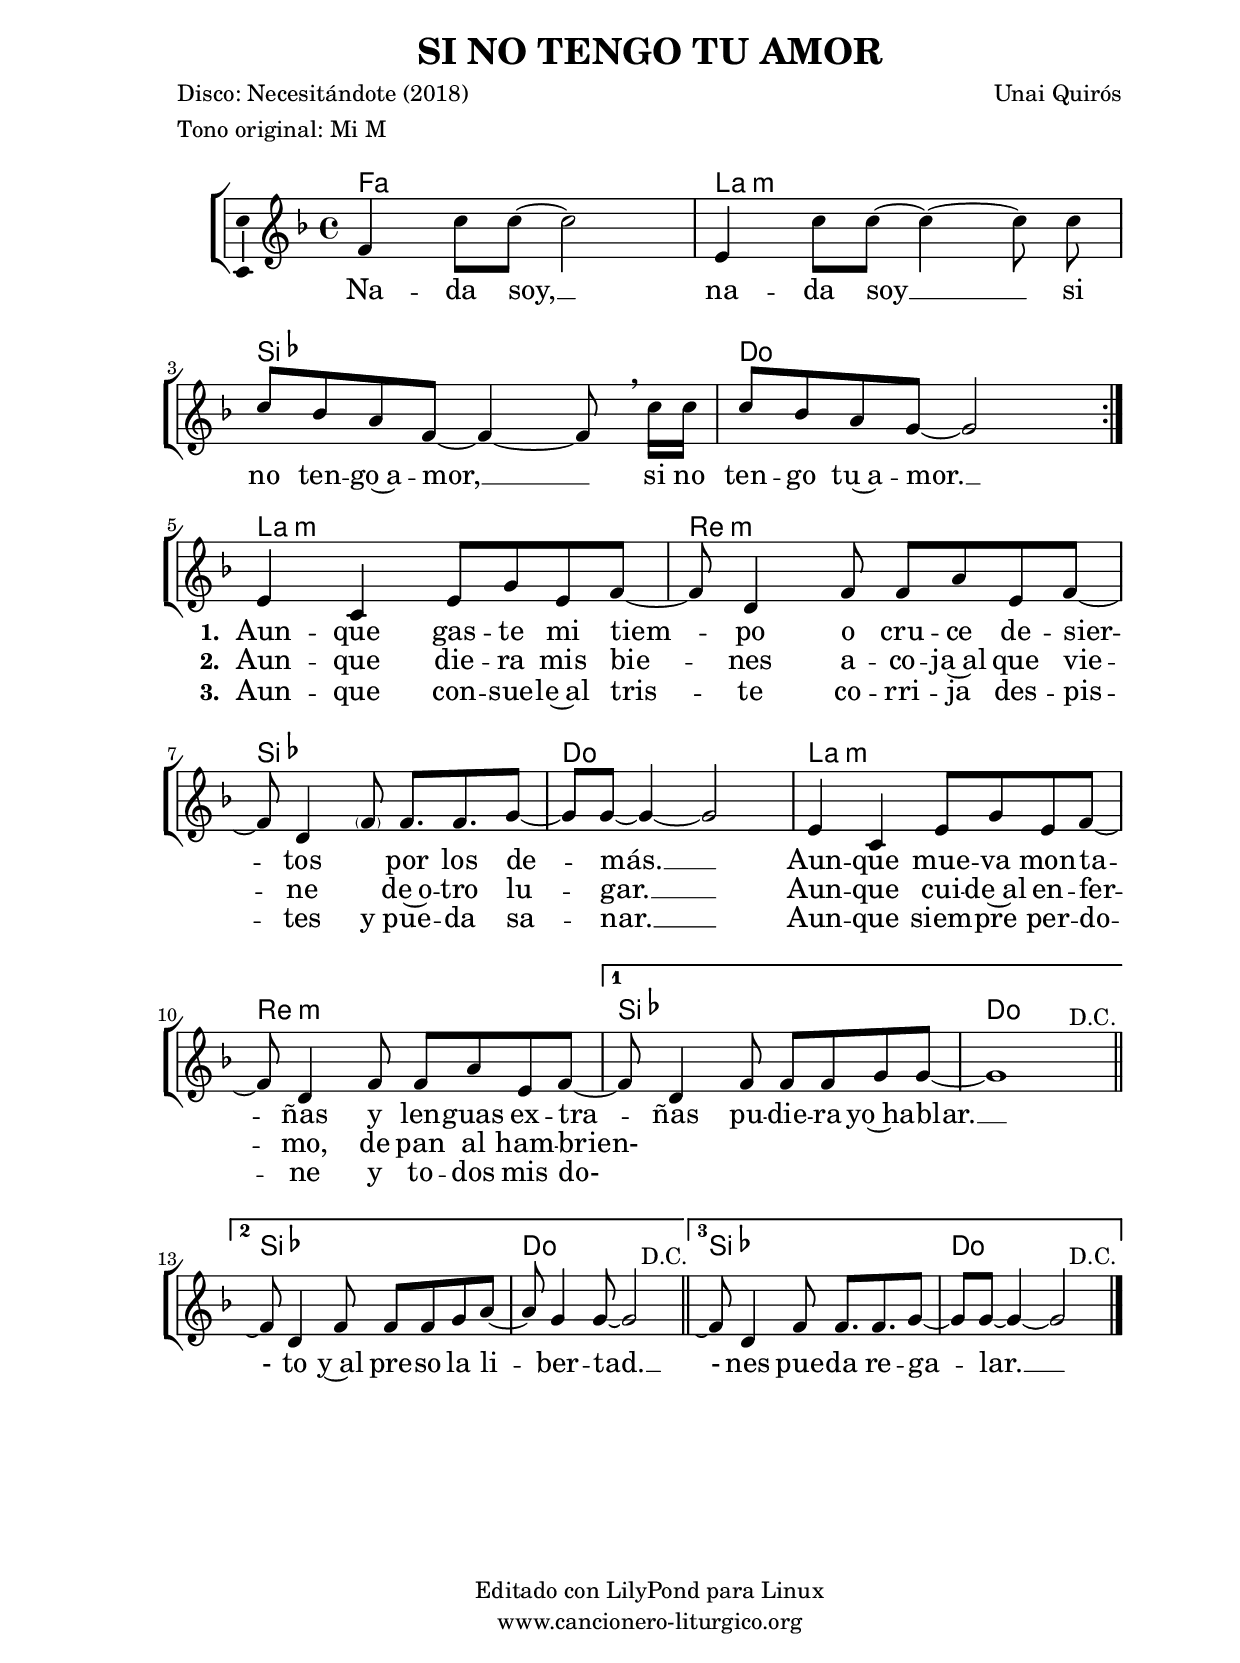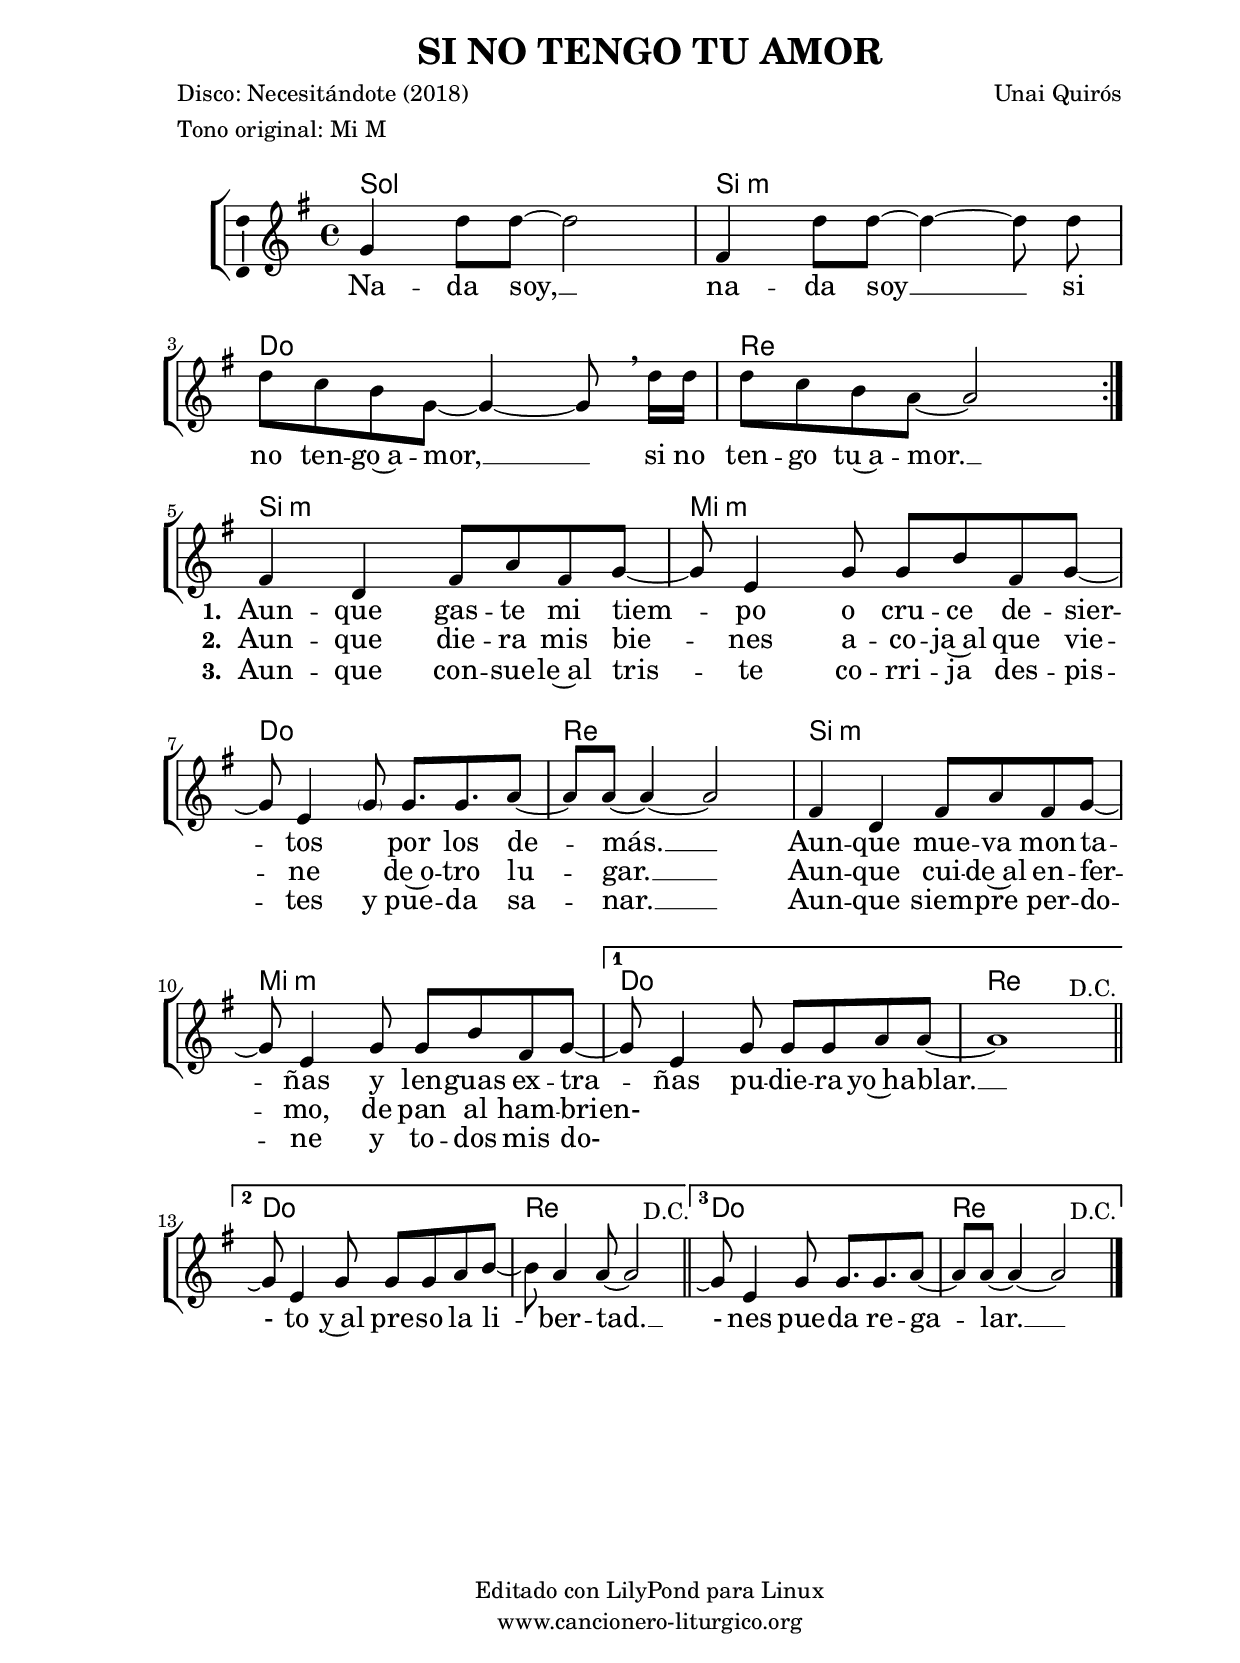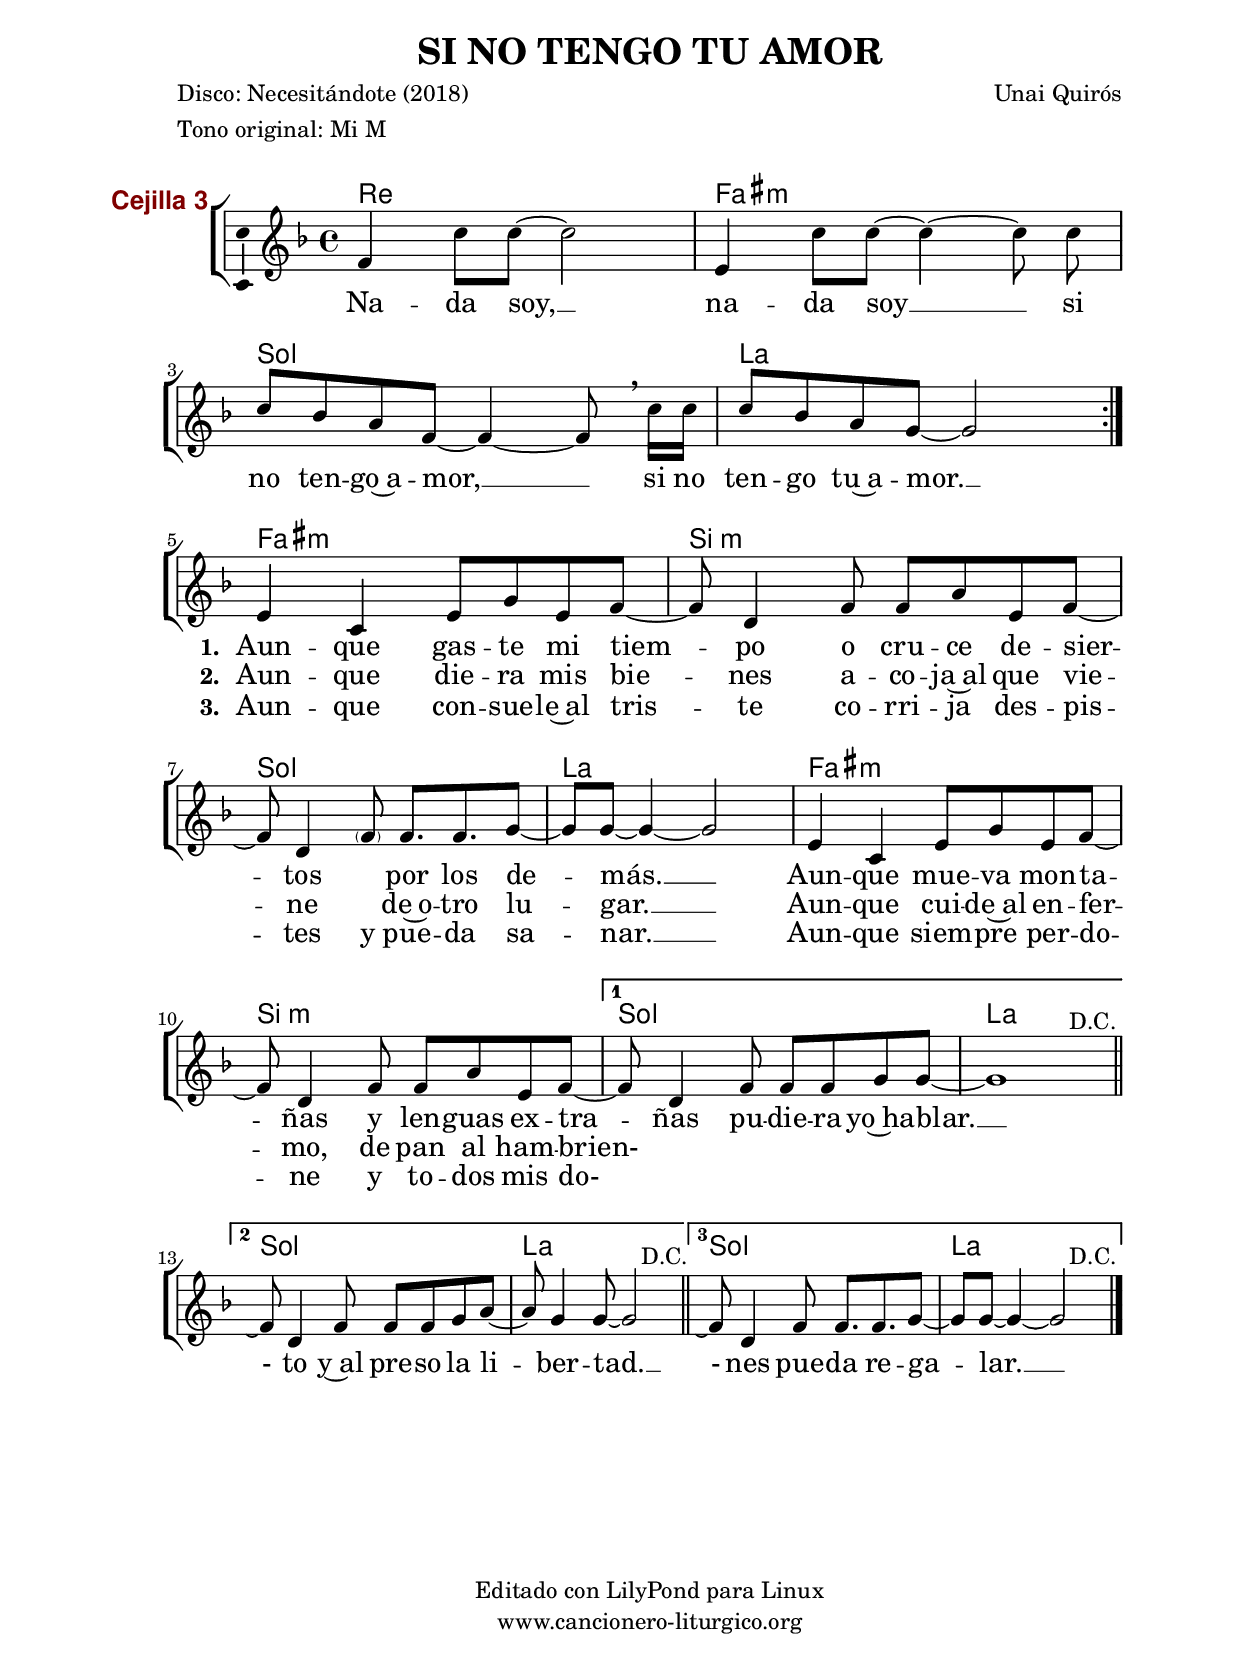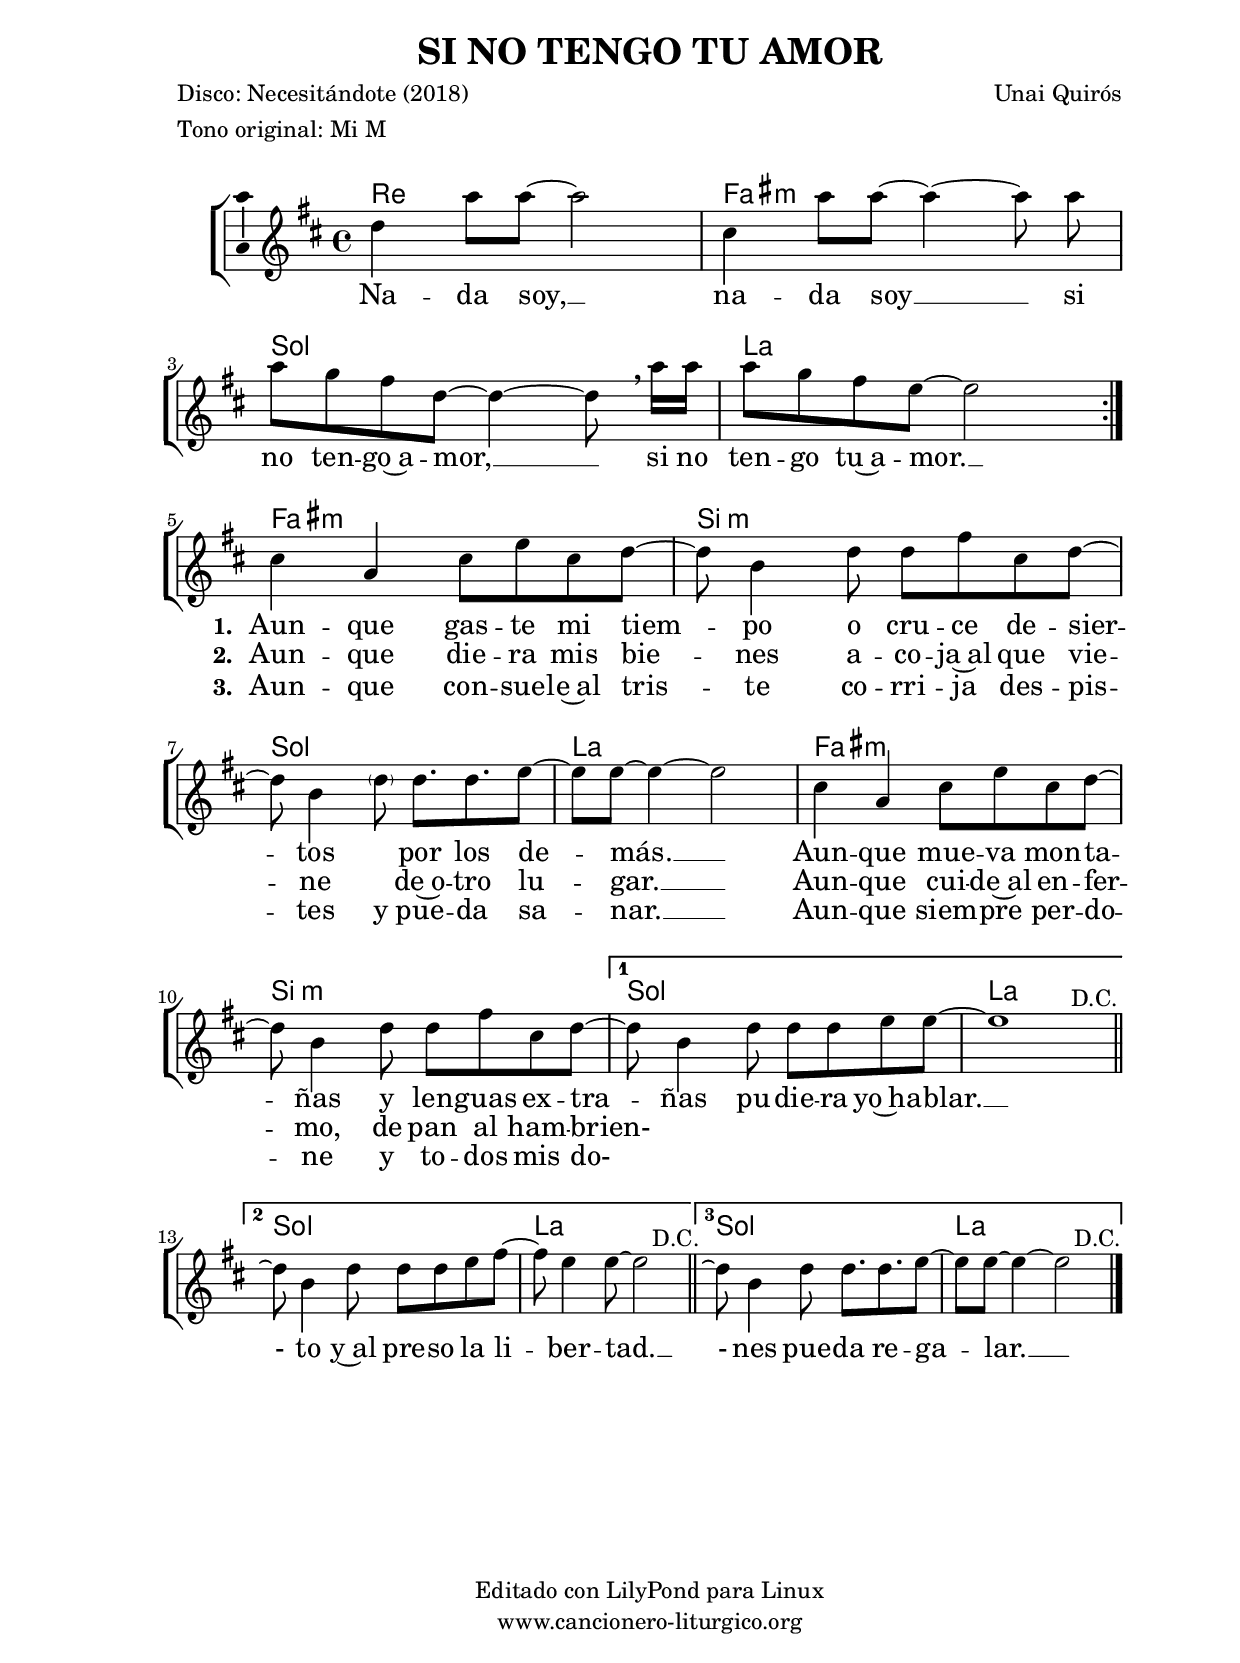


%versión de lilypond para la que se ha escrito esta partitura:
\version "2.16.0"

	%Tamaño papel
	#(set-default-paper-size "a4")
	%Tamaño partitura
	#(set-global-staff-size 20)
	%No responde al pulsar sobre una nota
	#(ly:set-option 'point-and-click #f)

%parámetros del encabezamiento:
\header {
	title = "SI NO TENGO TU AMOR"
	subtitle = ""
	composer = "Unai Quirós"
	poet = "Disco: Necesitándote (2018)"
	meter = "Tono original: Mi M"
	arranger = ""
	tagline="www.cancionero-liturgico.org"
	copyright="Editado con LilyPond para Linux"
	tiempo = ""
	usos = "Comunión, Gracias"
	letra = ""
	}

%parámetros asociados al papel:
\paper  {
	oddHeaderMarkup = \markup {\fill-line { \on-the-fly #not-first-page \fromproperty #'header:title \on-the-fly #not-first-page \fromproperty #'header:composer }}
	evenHeaderMarkup = \markup {\fill-line { \fromproperty #'header:composer \fromproperty #'header:title }}
	#(set-paper-size "a4")
	print-page-number = ##f
	first-page-number = 1
	print-first-page-number = ##f
%	head-separation = 3.0 \cm
	top-margin = 2.0 \cm
	bottom-margin = 0.5\cm
%%%	bottom-margin = -2.0\cm
	left-margin = 3.0 \cm
	line-width = 16.0 \cm 
	indent = 8\mm
	interscoreline = 2.\mm
	between-system-space = 15\mm
%	para que las partituras no llenen la hoja:
	ragged-bottom = ##t
%	idem para la última hoja:
	ragged-last-bottom = ##f
%	para que las partituras llenen el ancho del papel:
	ragged-last = ##f
	after-title-space = 2.5 \cm
%page-count=1
system-count=6

	%Flexible Vertical Spacing
%	markup-markup-spacing =
%	#'((basic-distance . 15) (minimum-distance . 15) (padding . 3))
	markup-system-spacing =
	#'((basic-distance . 15) (minimum-distance . 15) (padding . 3))
	system-system-spacing =
	#'((basic-distance . 15) (minimum-distance . 15) (padding . 3))
	score-system-spacing =
	#'((basic-distance . 15) (minimum-distance . 15) (padding . 5))
%	top-system-spacing = % header
%	#'((basic-distance . 8) (minimum-distance . 0) (padding . 0))
%	top-markup-spacing =
%	#'((basic-distance . 20) (minimum-distance . 20) (padding . 0))
	last-bottom-spacing = % footer
	#'((basic-distance . 5) (minimum-distance . 5) (padding . 0))
%	score-markup-spacing =
%	#'((basic-distance . 16) (minimum-distance . 13) (padding . 0))

	}


%parámetros que afectan a toda la partitura:
global =  {
	%clave de sol (G):
	\clef G
	%armadura:
	\transpose e f
	\key e \major
	\tempo 4=86
	\set Score.tempoHideNote = ##t
	}


acordes = {
	\italianChords
	\chordmode {
	\transpose e f
{

\repeat volta 2 {
e1 gis:m a b
}

gis1:m cis:m a b
gis1:m cis:m

%Finales alternativos:
a1 b
a1 b
a1 b

	}
	}
}

melodia = 
	\transpose e f
{
	\relative c'{
	\time 4/4

\phrasingSlurDashed

\repeat volta 2 {
e4 b'8 b~b2
dis,4 b'8 b~b4~b8 \noBeam b8
b8 a gis e~e4~e8 \breathe b'16 b
b8 a gis fis~fis2
}

%\bar"||"
\break

dis4 b dis8 fis dis e~
e8 cis4 e8 e gis dis e~
e8 cis4 \parenthesize e8 e8. e fis8~
fis8 fis~fis4~fis2
dis4 b dis8 fis dis e~
e8 cis4 e8 e gis dis e~

\set Score.repeatCommands = #'((volta "1"))
e8 cis4 e8 e e fis fis8~
fis1^"             D.C."
\bar"||"
\break

\set Score.repeatCommands = #'((volta "2"))
e8 \repeatTie cis4 e8 e e fis gis8~
gis8 fis4 fis8~fis2^"   D.C."
\bar"||"

\set Score.repeatCommands = #'((volta "3"))
e8 \repeatTie cis4 e8 e8. e fis8~
fis8 fis8~fis4~fis2^"   D.C."
\set Score.repeatCommands = #'((volta #f))

	\bar "|."
	}
	}


texto = \lyricmode {
Na -- da soy, __ na -- da soy __
si no ten -- go~a -- mor, __
si no ten -- go tu~a -- mor. __

\set stanza =#"1. " 
Aun -- que gas -- te mi tiem -- po
o cru -- ce de -- sier -- tos
"  " por los de -- más. __
Aun -- que mue -- va mon -- ta -- ñas
y len -- guas ex -- tra -- ñas
pu -- die -- ra yo~ha -- blar. __

"-" to
y~al pre -- so la li -- ber -- tad. __

"-" nes
pue -- da re -- ga -- lar. __

	}

textodos = \lyricmode {
\skip1 \skip1 \skip1 \skip1 \skip1 \skip1 \skip1
\skip1 \skip1 \skip1 \skip1 \skip1 \skip1 \skip1
\skip1 \skip1 \skip1

\set stanza =#"2. " 
Aun -- que die -- ra mis bie -- nes
a -- co -- ja~al que vie -- ne
"  " de~o -- tro lu -- gar. __
Aun -- que cui -- de~al en -- fer -- mo,
de pan al ham -- brien-

}

textotres = \lyricmode {
\skip1 \skip1 \skip1 \skip1 \skip1 \skip1 \skip1
\skip1 \skip1 \skip1 \skip1 \skip1 \skip1 \skip1
\skip1 \skip1 \skip1

\set stanza =#"3. " 
Aun -- que con -- sue -- le~al tris -- te
co -- rri -- ja des -- pis -- tes
y pue -- da sa -- nar. __
Aun -- que siem -- pre per -- do -- ne
y to -- dos mis do-

}


acordesStaff = \context ChordNames = acordesStaff <<
	\set chordChanges = ##t
	\acordes
	>>


%%%%%%%%%%%%%%%%%%%%%%%%%%%%%%%%%%% CEJILLA %%%%%%%%%%%%%%%%%%%%%%%%%%%%%%%%%%%
acordescejilla = {
%%%	\override ChordNames.ChordName #'font-size = #-1
%%%	\override ChordNames.ChordName #'font-series = #'bold
	\transpose f d {
		\acordes
		}
	}

acordescejillaStaff = \context ChordNames = acordescejillaStaff <<
	\set Staff.instrumentName = \markup \with-color #darkred \larger \bold \sans "Cejilla 3"
	\set chordChanges = ##t
	\acordescejilla
	>>
%%%%%%%%%%%%%%%%%%%%%%%%%%%%%%%%%%% CEJILLA %%%%%%%%%%%%%%%%%%%%%%%%%%%%%%%%%%%


vozStaff = \context Voice = vozStaff
\with {\consists "Ambitus_engraver"}
<<
%	\set Staff.instrumentName = ""
%	\set Staff.shortInstrumentName = ""
%	\set Staff.midiInstrument = #"clarinet"
%	\set Staff.midiInstrument = #"cello"
%	\set Staff.midiInstrument = #"flute"
	\set Staff.midiInstrument = #"electric guitar (jazz)"
%	\set Staff.midiInstrument = #"english horn"
%	\set Staff.midiInstrument = #"violin"
%	\set Staff.midiInstrument = #"glockenspiel"
	\set Staff.midiMinimumVolume = #0.7
	\set Staff.midiMaximumVolume = #0.9
	\global
	\melodia
	>>

textoStaff = \context Lyrics = textoStaff <<
	\lyricsto vozStaff \texto
	>>

textodosStaff = \context Lyrics = textodosStaff <<
	\lyricsto vozStaff \textodos
	>>

textotresStaff = \context Lyrics = textotresStaff <<
	\lyricsto vozStaff \textotres
	>>

\book {
	\score {
		\context ChoirStaff {
			\override StaffGroup.SystemStartBracket #'collapse-height = #1
			\override Score.SystemStartBar #'collapse-height = #1
			<<
			\acordesStaff
			\vozStaff
			\textoStaff
			\textodosStaff
			\textotresStaff
			>>
			}
		\layout {
	    		\context {
				\Lyrics
				\override LyricText #'font-size = #2
				}
	   		 \context {
				\Score
				\override StaffSymbol #'staff-space = #(magstep +3)
				}
			}
		}
	\score {
		\unfoldRepeats
		\context ChoirStaff {
			<<
			\acordesStaff
			\vozStaff
			>>
			}
		\midi {
	  		\context {
	  			\Score
				tempoWholesPerMinute = #(ly:make-moment 70 4)
				}
			}
		}
	}


%Partitura para guitarra
#(define output-suffix "G")
\book {
	\score {
		\context ChoirStaff {
			\override StaffGroup.SystemStartBracket #'collapse-height = #1
			\override Score.SystemStartBar #'collapse-height = #1
			<<
			\acordescejillaStaff
			\vozStaff
			\textoStaff
			\textodosStaff
			\textotresStaff
			>>
			}
		\layout {
%%%%%%%%%%%%%%%%%%%%%%%%%%%%%%%%%%% CEJILLA %%%%%%%%%%%%%%%%%%%%%%%%%%%%%%%%%%%
			\context {
				\ChordNames \consists Instrument_name_engraver
				}
%%%%%%%%%%%%%%%%%%%%%%%%%%%%%%%%%%% CEJILLA %%%%%%%%%%%%%%%%%%%%%%%%%%%%%%%%%%%
	    		\context {
				\Lyrics
				\override LyricText #'font-size = #2
				}
	   		 \context {
				\Score
				\override StaffSymbol #'staff-space = #(magstep +3)
				}
			}
		}
	}


#(define output-suffix "C")
\book {
	\score {
		\context ChoirStaff {
			\override StaffGroup.SystemStartBracket #'collapse-height = #1
			\override Score.SystemStartBar #'collapse-height = #1
\transpose c d
			<<
			\acordesStaff
			\vozStaff
			\textoStaff
			\textodosStaff
			\textotresStaff
			>>
			}
		\layout {
	    		\context {
				\Lyrics
				\override LyricText #'font-size = #2
				}
	   		 \context {
				\Score
				\override StaffSymbol #'staff-space = #(magstep +3)
				}
			}
		}
	}


#(define output-suffix "S")
\book {
	\score {
		\context ChoirStaff {
			\override StaffGroup.SystemStartBracket #'collapse-height = #1
			\override Score.SystemStartBar #'collapse-height = #1
\transpose c a
			<<
			\acordesStaff
			\vozStaff
			\textoStaff
			\textodosStaff
			\textotresStaff
			>>
			}
		\layout {
	    		\context {
				\Lyrics
				\override LyricText #'font-size = #2
				}
	   		 \context {
				\Score
				\override StaffSymbol #'staff-space = #(magstep +3)
				}
			}
		}
	}


